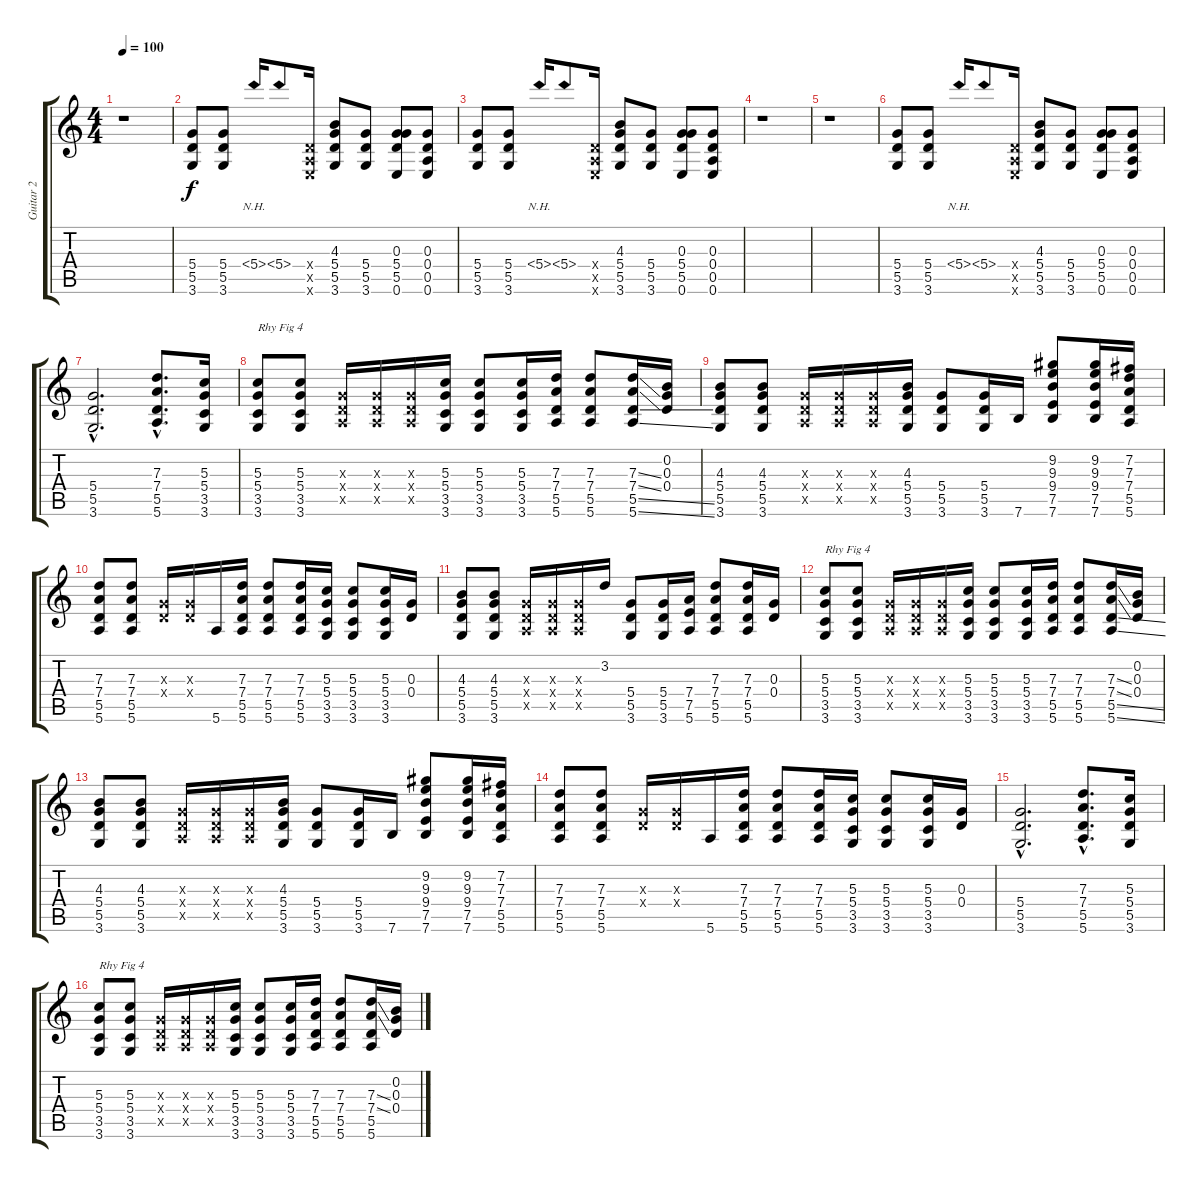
\track ("Guitar 2" "Guitar 2") {instrument overdrivenguitar}
\staff {score tabs}
\tuning (E4 B3 G3 D3 A2 E2) {hide}
\ts (4 4)
\tempo 100
\clef g2
\ks c
r.1{dy f} |
(5.4 5.5 3.6).8 (5.4 5.5 3.6).8 5.4{nh}.16 5.4{nh}.8 (0.4{x} 0.5{x} 0.6{x}).16 (4.3 5.4 5.5 3.6).8 (5.4 5.5 3.6).8 (0.3 5.4 5.5 0.6).8 (0.3 0.4 0.5 0.6).8 |
(5.4 5.5 3.6).8 (5.4 5.5 3.6).8 5.4{nh}.16 5.4{nh}.8 (0.4{x} 0.5{x} 0.6{x}).16 (4.3 5.4 5.5 3.6).8 (5.4 5.5 3.6).8 (0.3 5.4 5.5 0.6).8 (0.3 0.4 0.5 0.6).8 |
r.1 |
r.1 |
(5.4 5.5 3.6).8 (5.4 5.5 3.6).8 5.4{nh}.16 5.4{nh}.8 (0.4{x} 0.5{x} 0.6{x}).16 (4.3 5.4 5.5 3.6).8 (5.4 5.5 3.6).8 (0.3 5.4 5.5 0.6).8 (0.3 0.4 0.5 0.6).8 |
(5.4{hac} 5.5{hac} 3.6{hac}).2{d} (7.3{hac} 7.4{hac} 5.5{hac} 5.6{hac}).8{d} (5.3 5.4 3.5 3.6).16 |
(5.3 5.4 3.5 3.6).8{txt "Rhy Fig 4"} (5.3 5.4 3.5 3.6).8 (0.3{x} 0.4{x} 0.5{x}).16 (0.3{x} 0.4{x} 0.5{x}).16 (0.3{x} 0.4{x} 0.5{x}).16 (5.3 5.4 3.5 3.6).16 (5.3 5.4 3.5 3.6).8 (5.3 5.4 3.5 3.6).16 (7.3 7.4 5.5 5.6).16 (7.3 7.4 5.5 5.6).8 (7.3{ss} 7.4{ss} 5.5{ss} 5.6{ss}).16 (0.2 0.3 0.4).16 |
(4.3 5.4 5.5 3.6).8 (4.3 5.4 5.5 3.6).8 (0.3{x} 0.4{x} 0.5{x}).16 (0.3{x} 0.4{x} 0.5{x}).16 (0.3{x} 0.4{x} 0.5{x}).16 (4.3 5.4 5.5 3.6).16 (5.4 5.5 3.6).8 (5.4 5.5 3.6).16 7.6.16 (9.2 9.3 9.4 7.5 7.6).8 (9.2 9.3 9.4 7.5 7.6).16 (7.2 7.3 7.4 5.5 5.6).16 |
(7.3 7.4 5.5 5.6).8 (7.3 7.4 5.5 5.6).8 (0.3{x} 0.4{x}).16 (0.3{x} 0.4{x}).16 5.6.16 (7.3 7.4 5.5 5.6).16 (7.3 7.4 5.5 5.6).8 (7.3 7.4 5.5 5.6).16 (5.3 5.4 3.5 3.6).16 (5.3 5.4 3.5 3.6).8 (5.3 5.4 3.5 3.6).16 (0.3 0.4).16 |
(4.3 5.4 5.5 3.6).8 (4.3 5.4 5.5 3.6).8 (0.3{x} 0.4{x} 0.5{x}).16 (0.3{x} 0.4{x} 0.5{x}).16 (0.3{x} 0.4{x} 0.5{x}).16 3.2.16 (5.4 5.5 3.6).8 (5.4 5.5 3.6).16 (7.4 7.5 5.6).16 (7.3 7.4 5.5 5.6).8 (7.3 7.4 5.5 5.6).16 (0.3 0.4).16 |
(5.3 5.4 3.5 3.6).8{txt "Rhy Fig 4"} (5.3 5.4 3.5 3.6).8 (0.3{x} 0.4{x} 0.5{x}).16 (0.3{x} 0.4{x} 0.5{x}).16 (0.3{x} 0.4{x} 0.5{x}).16 (5.3 5.4 3.5 3.6).16 (5.3 5.4 3.5 3.6).8 (5.3 5.4 3.5 3.6).16 (7.3 7.4 5.5 5.6).16 (7.3 7.4 5.5 5.6).8 (7.3{ss} 7.4{ss} 5.5{ss} 5.6{ss}).16 (0.2 0.3 0.4).16 |
(4.3 5.4 5.5 3.6).8 (4.3 5.4 5.5 3.6).8 (0.3{x} 0.4{x} 0.5{x}).16 (0.3{x} 0.4{x} 0.5{x}).16 (0.3{x} 0.4{x} 0.5{x}).16 (4.3 5.4 5.5 3.6).16 (5.4 5.5 3.6).8 (5.4 5.5 3.6).16 7.6.16 (9.2 9.3 9.4 7.5 7.6).8 (9.2 9.3 9.4 7.5 7.6).16 (7.2 7.3 7.4 5.5 5.6).16 |
(7.3 7.4 5.5 5.6).8 (7.3 7.4 5.5 5.6).8 (0.3{x} 0.4{x}).16 (0.3{x} 0.4{x}).16 5.6.16 (7.3 7.4 5.5 5.6).16 (7.3 7.4 5.5 5.6).8 (7.3 7.4 5.5 5.6).16 (5.3 5.4 3.5 3.6).16 (5.3 5.4 3.5 3.6).8 (5.3 5.4 3.5 3.6).16 (0.3 0.4).16 |
(5.4{hac} 5.5{hac} 3.6{hac}).2{d} (7.3{hac} 7.4{hac} 5.5{hac} 5.6{hac}).8{d} (5.3 5.4 5.5 3.6).16 |
(5.3 5.4 3.5 3.6).8{txt "Rhy Fig 4"} (5.3 5.4 3.5 3.6).8 (0.3{x} 0.4{x} 0.5{x}).16 (0.3{x} 0.4{x} 0.5{x}).16 (0.3{x} 0.4{x} 0.5{x}).16 (5.3 5.4 3.5 3.6).16 (5.3 5.4 3.5 3.6).8 (5.3 5.4 3.5 3.6).16 (7.3 7.4 5.5 5.6).16 (7.3 7.4 5.5 5.6).8 (7.3{ss} 7.4{ss} 5.5{ss} 5.6{ss}).16 (0.2 0.3 0.4).16
